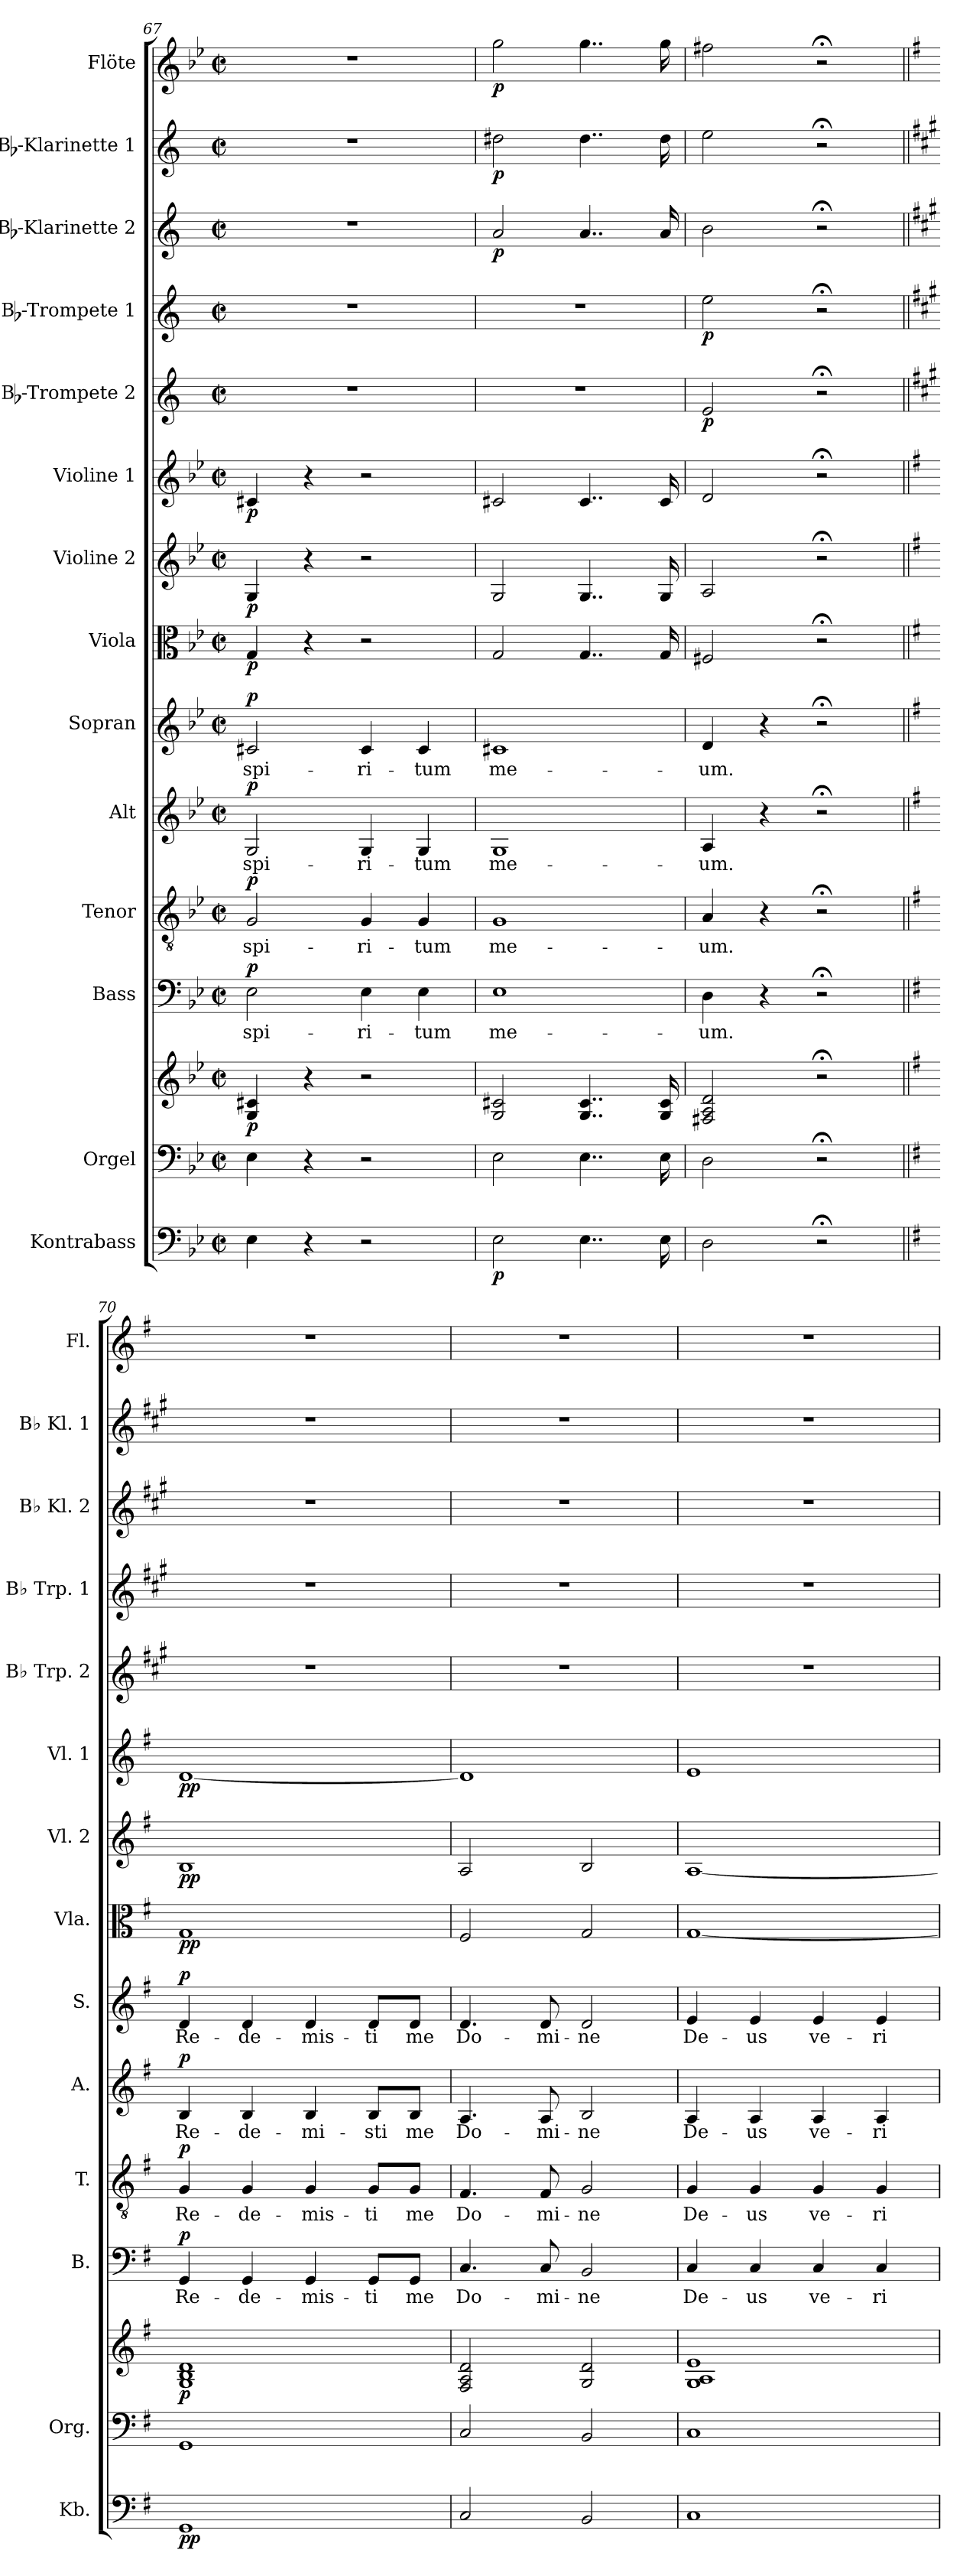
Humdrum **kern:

**kern	**dynam	**kern	**kern	**dynam	**kern	**text	**dynam	**kern	**text	**dynam	**kern	**text	**dynam	**kern	**text	**dynam	**kern	**dynam	**kern	**dynam	**kern	**dynam	**kern	**dynam	**kern	**dynam	**kern	**dynam	**kern	**dynam	**kern	**dynam
*part14	*part14	*part13	*part13	*part13	*part12	*part12	*part12	*part11	*part11	*part11	*part10	*part10	*part10	*part9	*part9	*part9	*part8	*part8	*part7	*part7	*part6	*part6	*part5	*part5	*part4	*part4	*part3	*part3	*part2	*part2	*part1	*part1
*staff15	*staff15	*staff14	*staff13	*staff13/14	*staff12	*staff12	*staff12	*staff11	*staff11	*staff11	*staff10	*staff10	*staff10	*staff9	*staff9	*staff9	*staff8	*staff8	*staff7	*staff7	*staff6	*staff6	*staff5	*staff5	*staff4	*staff4	*staff3	*staff3	*staff2	*staff2	*staff1	*staff1
*I"Kontrabass	*	*I"Orgel	*	*	*I"Bass	*	*	*I"Tenor	*	*	*I"Alt	*	*	*I"Sopran	*	*	*I"Viola	*	*I"Violine 2	*	*I"Violine 1	*	*I"Bb-Trompete 2	*	*I"Bb-Trompete 1	*	*I"Bb-Klarinette 2	*	*I"Bb-Klarinette 1	*	*I"Flöte	*
*I'Kb.	*	*I'Org.	*	*	*I'B.	*	*	*I'T.	*	*	*I'A.	*	*	*I'S.	*	*	*I'Vla.	*	*I'Vl. 2	*	*I'Vl. 1	*	*I'Bb Trp. 2	*	*I'Bb Trp. 1	*	*I'Bb Kl. 2	*	*I'Bb Kl. 1	*	*I'Fl.	*
!!LO:PB:g=z
*clefF4	*	*clefF4	*clefG2	*	*clefF4	*	*	*clefGv2	*	*	*clefG2	*	*	*clefG2	*	*	*clefC3	*	*clefG2	*	*clefG2	*	*clefG2	*	*clefG2	*	*clefG2	*	*clefG2	*	*clefG2	*
*ITrd7c12	*	*	*	*	*	*	*	*	*	*	*	*	*	*	*	*	*	*	*	*	*	*	*ITrd1c2	*	*ITrd1c2	*	*ITrd1c2	*	*ITrd1c2	*	*	*
*k[b-e-]	*	*k[b-e-]	*k[b-e-]	*	*k[b-e-]	*	*	*k[b-e-]	*	*	*k[b-e-]	*	*	*k[b-e-]	*	*	*k[b-e-]	*	*k[b-e-]	*	*k[b-e-]	*	*k[b-e-]	*	*k[b-e-]	*	*k[b-e-]	*	*k[b-e-]	*	*k[b-e-]	*
*B-:	*	*B-:	*B-:	*	*B-:	*	*	*B-:	*	*	*B-:	*	*	*B-:	*	*	*B-:	*	*B-:	*	*B-:	*	*B-:	*	*B-:	*	*B-:	*	*B-:	*	*B-:	*
*M2/2	*	*M2/2	*M2/2	*	*M2/2	*	*	*M2/2	*	*	*M2/2	*	*	*M2/2	*	*	*M2/2	*	*M2/2	*	*M2/2	*	*M2/2	*	*M2/2	*	*M2/2	*	*M2/2	*	*M2/2	*
*met(c|)	*	*met(c|)	*met(c|)	*	*met(c|)	*	*	*met(c|)	*	*	*met(c|)	*	*	*met(c|)	*	*	*met(c|)	*	*met(c|)	*	*met(c|)	*	*met(c|)	*	*met(c|)	*	*met(c|)	*	*met(c|)	*	*met(c|)	*
=67	=67	=67	=67	=67	=67	=67	=67	=67	=67	=67	=67	=67	=67	=67	=67	=67	=67	=67	=67	=67	=67	=67	=67	=67	=67	=67	=67	=67	=67	=67	=67	=67
!	!	!	!	!LO:DY:b	!	!LO:LY:b	!LO:DY:a	!	!LO:LY:b	!LO:DY:a	!	!LO:LY:b	!LO:DY:a	!	!LO:LY:b	!LO:DY:a	!	!LO:DY:b	!	!LO:DY:b	!	!LO:DY:b	!	!	!	!	!	!	!	!	!	!
4EE-\	.	4E-\	4G/ 4c#X/	p	2E-\	spi-	p	2G/	spi-	p	2G/	spi-	p	2c#X/	spi-	p	4G/	p	4G/	p	4c#X/	p	1r	.	1r	.	1r	.	1r	.	1r	.
4r	.	4r	4r	.	.	.	.	.	.	.	.	.	.	.	.	.	4r	.	4r	.	4r	.	.	.	.	.	.	.	.	.	.	.
!	!	!	!	!	!	!LO:LY:b	!	!	!LO:LY:b	!	!	!LO:LY:b	!	!	!LO:LY:b	!	!	!	!	!	!	!	!	!	!	!	!	!	!	!	!	!
2r	.	2r	2r	.	4E-\	-ri-	.	4G/	-ri-	.	4G/	-ri-	.	4c#/	-ri-	.	2r	.	2r	.	2r	.	.	.	.	.	.	.	.	.	.	.
!	!	!	!	!	!	!LO:LY:b	!	!	!LO:LY:b	!	!	!LO:LY:b	!	!	!LO:LY:b	!	!	!	!	!	!	!	!	!	!	!	!	!	!	!	!	!
.	.	.	.	.	4E-\	-tum	.	4G/	-tum	.	4G/	-tum	.	4c#/	-tum	.	.	.	.	.	.	.	.	.	.	.	.	.	.	.	.	.
=68	=68	=68	=68	=68	=68	=68	=68	=68	=68	=68	=68	=68	=68	=68	=68	=68	=68	=68	=68	=68	=68	=68	=68	=68	=68	=68	=68	=68	=68	=68	=68	=68
!	!LO:DY:b	!	!	!	!	!LO:LY:b	!	!	!LO:LY:b	!	!	!LO:LY:b	!	!	!LO:LY:b	!	!	!	!	!	!	!	!	!	!	!	!	!LO:DY:b	!	!LO:DY:b	!	!LO:DY:b
2EE-\	p	2E-\	2G/ 2c#X/	.	1E-	me-	.	1G	me-	.	1G	me-	.	1c#X	me-	.	2G/	.	2G/	.	2c#X/	.	1r	.	1r	.	2g/	p	2cc#X\	p	2gg\	p
4..EE-\	.	4..E-\	4..G/ 4..c#/	.	.	.	.	.	.	.	.	.	.	.	.	.	4..G/	.	4..G/	.	4..c#/	.	.	.	.	.	4..g/	.	4..cc#\	.	4..gg\	.
16EE-\	.	16E-\	16G/ 16c#/	.	.	.	.	.	.	.	.	.	.	.	.	.	16G/	.	16G/	.	16c#/	.	.	.	.	.	16g/	.	16cc#\	.	16gg\	.
=69	=69	=69	=69	=69	=69	=69	=69	=69	=69	=69	=69	=69	=69	=69	=69	=69	=69	=69	=69	=69	=69	=69	=69	=69	=69	=69	=69	=69	=69	=69	=69	=69
!	!	!	!	!	!	!LO:LY:b	!	!	!LO:LY:b	!	!	!LO:LY:b	!	!	!LO:LY:b	!	!	!	!	!	!	!	!	!LO:DY:b	!	!LO:DY:b	!	!	!	!	!	!
2DD\	.	2D\	2F#X/ 2A/ 2d/	.	4D\	-um.	.	4A/	-um.	.	4A/	-um.	.	4d/	-um.	.	2F#X/	.	2A/	.	2d/	.	2d/	p	2dd\	p	2a\	.	2dd\	.	2ff#X\	.
.	.	.	.	.	4r	.	.	4r	.	.	4r	.	.	4r	.	.	.	.	.	.	.	.	.	.	.	.	.	.	.	.	.	.
2r;<	.	2r;<	2r;<	.	2r;<	.	.	2r;<	.	.	2r;<	.	.	2r;<	.	.	2r;<	.	2r;<	.	2r;<	.	2r;<	.	2r;<	.	2r;<	.	2r;<	.	2r;<	.
=70||	=70||	=70||	=70||	=70||	=70||	=70||	=70||	=70||	=70||	=70||	=70||	=70||	=70||	=70||	=70||	=70||	=70||	=70||	=70||	=70||	=70||	=70||	=70||	=70||	=70||	=70||	=70||	=70||	=70||	=70||	=70||	=70||
*k[f#]	*	*k[f#]	*k[f#]	*	*k[f#]	*	*	*k[f#]	*	*	*k[f#]	*	*	*k[f#]	*	*	*k[f#]	*	*k[f#]	*	*k[f#]	*	*k[f#]	*	*k[f#]	*	*k[f#]	*	*k[f#]	*	*k[f#]	*
*G:	*	*G:	*G:	*	*G:	*	*	*G:	*	*	*G:	*	*	*G:	*	*	*G:	*	*G:	*	*G:	*	*G:	*	*G:	*	*G:	*	*G:	*	*G:	*
!	!LO:DY:b	!	!	!LO:DY:b	!	!LO:LY:b	!LO:DY:a	!	!LO:LY:b	!LO:DY:a	!	!LO:LY:b	!LO:DY:a	!	!LO:LY:b	!LO:DY:a	!	!LO:DY:b	!	!LO:DY:b	!	!LO:DY:b	!	!	!	!	!	!	!	!	!	!
1GGG	pp	1GG	1G 1B 1d	p	4GG/	Re-	p	4G/	Re-	p	4B/	Re-	p	4d/	Re-	p	1G	pp	1B	pp	[1d	pp	1r	.	1r	.	1r	.	1r	.	1r	.
!	!	!	!	!	!	!LO:LY:b	!	!	!LO:LY:b	!	!	!LO:LY:b	!	!	!LO:LY:b	!	!	!	!	!	!	!	!	!	!	!	!	!	!	!	!	!
.	.	.	.	.	4GG/	-de-	.	4G/	-de-	.	4B/	-de-	.	4d/	-de-	.	.	.	.	.	.	.	.	.	.	.	.	.	.	.	.	.
!	!	!	!	!	!	!LO:LY:b	!	!	!LO:LY:b	!	!	!LO:LY:b	!	!	!LO:LY:b	!	!	!	!	!	!	!	!	!	!	!	!	!	!	!	!	!
.	.	.	.	.	4GG/	-mis-	.	4G/	-mis-	.	4B/	-mi-	.	4d/	-mis-	.	.	.	.	.	.	.	.	.	.	.	.	.	.	.	.	.
!	!	!	!	!	!	!LO:LY:b	!	!	!LO:LY:b	!	!	!LO:LY:b	!	!	!LO:LY:b	!	!	!	!	!	!	!	!	!	!	!	!	!	!	!	!	!
.	.	.	.	.	8GG/L	-ti	.	8G/L	-ti	.	8B/L	-sti	.	8d/L	-ti	.	.	.	.	.	.	.	.	.	.	.	.	.	.	.	.	.
!	!	!	!	!	!	!LO:LY:b	!	!	!LO:LY:b	!	!	!LO:LY:b	!	!	!LO:LY:b	!	!	!	!	!	!	!	!	!	!	!	!	!	!	!	!	!
.	.	.	.	.	8GG/J	me	.	8G/J	me	.	8B/J	me	.	8d/J	me	.	.	.	.	.	.	.	.	.	.	.	.	.	.	.	.	.
=71	=71	=71	=71	=71	=71	=71	=71	=71	=71	=71	=71	=71	=71	=71	=71	=71	=71	=71	=71	=71	=71	=71	=71	=71	=71	=71	=71	=71	=71	=71	=71	=71
!	!	!	!	!	!	!LO:LY:b	!	!	!LO:LY:b	!	!	!LO:LY:b	!	!	!LO:LY:b	!	!	!	!	!	!	!	!	!	!	!	!	!	!	!	!	!
2CC/	.	2C/	2F#/ 2A/ 2d/	.	4.C/	Do-	.	4.F#/	Do-	.	4.A/	Do-	.	4.d/	Do-	.	2F#/	.	2A/	.	1d]	.	1r	.	1r	.	1r	.	1r	.	1r	.
!	!	!	!	!	!	!LO:LY:b	!	!	!LO:LY:b	!	!	!LO:LY:b	!	!	!LO:LY:b	!	!	!	!	!	!	!	!	!	!	!	!	!	!	!	!	!
.	.	.	.	.	8C/	-mi-	.	8F#/	-mi-	.	8A/	-mi-	.	8d/	-mi-	.	.	.	.	.	.	.	.	.	.	.	.	.	.	.	.	.
!	!	!	!	!	!	!LO:LY:b	!	!	!LO:LY:b	!	!	!LO:LY:b	!	!	!LO:LY:b	!	!	!	!	!	!	!	!	!	!	!	!	!	!	!	!	!
2BBB/	.	2BB/	2G/ 2d/	.	2BB/	-ne	.	2G/	-ne	.	2B/	-ne	.	2d/	-ne	.	2G/	.	2B/	.	.	.	.	.	.	.	.	.	.	.	.	.
=72	=72	=72	=72	=72	=72	=72	=72	=72	=72	=72	=72	=72	=72	=72	=72	=72	=72	=72	=72	=72	=72	=72	=72	=72	=72	=72	=72	=72	=72	=72	=72	=72
!	!	!	!	!	!	!LO:LY:b	!	!	!LO:LY:b	!	!	!LO:LY:b	!	!	!LO:LY:b	!	!	!	!	!	!	!	!	!	!	!	!	!	!	!	!	!
1CC	.	1C	1G 1A 1e	.	4C/	De-	.	4G/	De-	.	4A/	De-	.	4e/	De-	.	[1G	.	[1A	.	1e	.	1r	.	1r	.	1r	.	1r	.	1r	.
!	!	!	!	!	!	!LO:LY:b	!	!	!LO:LY:b	!	!	!LO:LY:b	!	!	!LO:LY:b	!	!	!	!	!	!	!	!	!	!	!	!	!	!	!	!	!
.	.	.	.	.	4C/	-us	.	4G/	-us	.	4A/	-us	.	4e/	-us	.	.	.	.	.	.	.	.	.	.	.	.	.	.	.	.	.
!	!	!	!	!	!	!LO:LY:b	!	!	!LO:LY:b	!	!	!LO:LY:b	!	!	!LO:LY:b	!	!	!	!	!	!	!	!	!	!	!	!	!	!	!	!	!
.	.	.	.	.	4C/	ve-	.	4G/	ve-	.	4A/	ve-	.	4e/	ve-	.	.	.	.	.	.	.	.	.	.	.	.	.	.	.	.	.
!	!	!	!	!	!	!LO:LY:b	!	!	!LO:LY:b	!	!	!LO:LY:b	!	!	!LO:LY:b	!	!	!	!	!	!	!	!	!	!	!	!	!	!	!	!	!
.	.	.	.	.	4C/	-ri-	.	4G/	-ri-	.	4A/	-ri-	.	4e/	-ri-	.	.	.	.	.	.	.	.	.	.	.	.	.	.	.	.	.
=	=	=	=	=	=	=	=	=	=	=	=	=	=	=	=	=	=	=	=	=	=	=	=	=	=	=	=	=	=	=	=	=
*-	*-	*-	*-	*-	*-	*-	*-	*-	*-	*-	*-	*-	*-	*-	*-	*-	*-	*-	*-	*-	*-	*-	*-	*-	*-	*-	*-	*-	*-	*-	*-	*-
